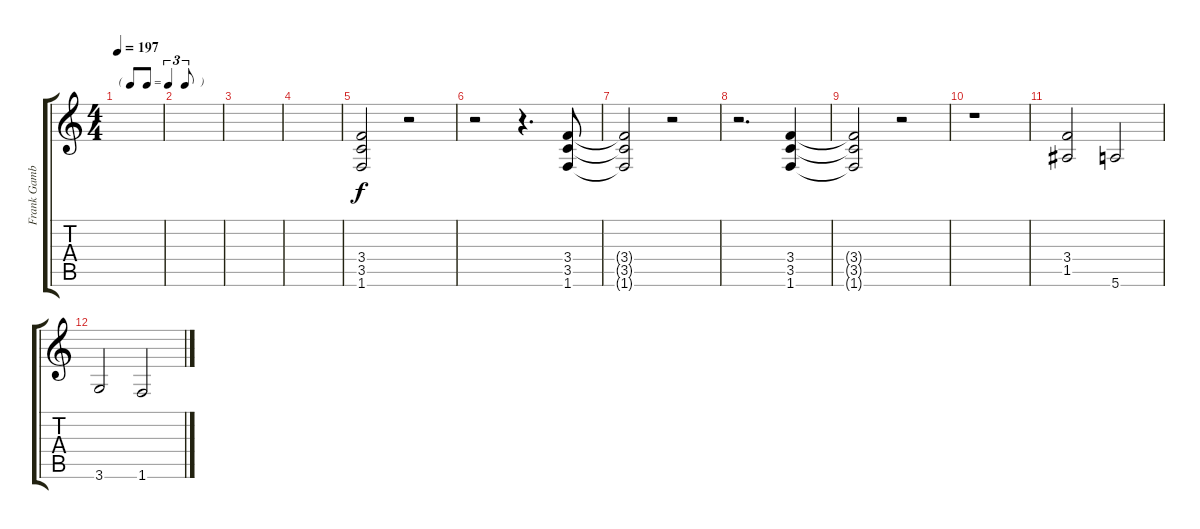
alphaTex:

\track ("Frank Gambale Rythm" "Frank Gamb") {instrument overdrivenguitar}
\staff {score tabs}
\tuning (E4 B3 G3 D3 A2 E2) {hide}
\ts (4 4)
\tf triplet8th
\tempo 197
\clef g2
\ks c
|
|
|
|
(3.4 3.5 1.6).2 r.2 |
r.2 r.4{d} (3.4 3.5 1.6).8 |
(3.4{t} 3.5{t} 1.6{t}).2 r.2 |
r.2{d} (3.4 3.5 1.6).4 |
(3.4{t} 3.5{t} 1.6{t}).2 r.2 |
r.1 |
(3.4 1.5).2 5.6.2 |
3.6.2 1.6.2
